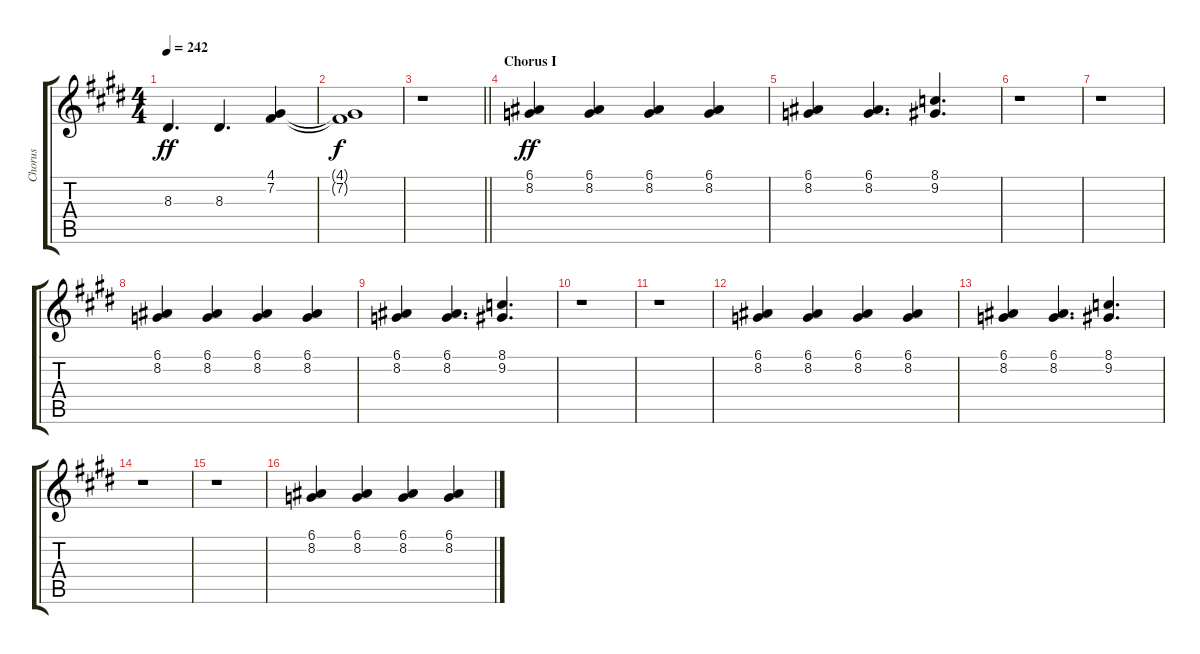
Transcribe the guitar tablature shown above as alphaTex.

\track ("Chorus" "Chorus") {instrument choiraahs}
\staff {score tabs}
\tuning (E4 B3 G3 D3 A2 E2) {hide}
\ts (4 4)
\tempo 242
\clef g2
\ks e
8.3.4{d dy ff} 8.3.4{d} (4.1 7.2).4 |
(4.1{t} 7.2{t}).1{dy f} |
\barLineRight lightlight
r.1 |
\section ("" "Chorus I")
(6.1 8.2).4{dy ff} (6.1 8.2).4 (6.1 8.2).4 (6.1 8.2).4 |
(6.1 8.2).4 (6.1 8.2).4{d} (8.1 9.2).4{d} |
r.1 |
r.1 |
(6.1 8.2).4 (6.1 8.2).4 (6.1 8.2).4 (6.1 8.2).4 |
(6.1 8.2).4 (6.1 8.2).4{d} (8.1 9.2).4{d} |
r.1 |
r.1 |
(6.1 8.2).4 (6.1 8.2).4 (6.1 8.2).4 (6.1 8.2).4 |
(6.1 8.2).4 (6.1 8.2).4{d} (8.1 9.2).4{d} |
r.1 |
r.1 |
(6.1 8.2).4 (6.1 8.2).4 (6.1 8.2).4 (6.1 8.2).4
